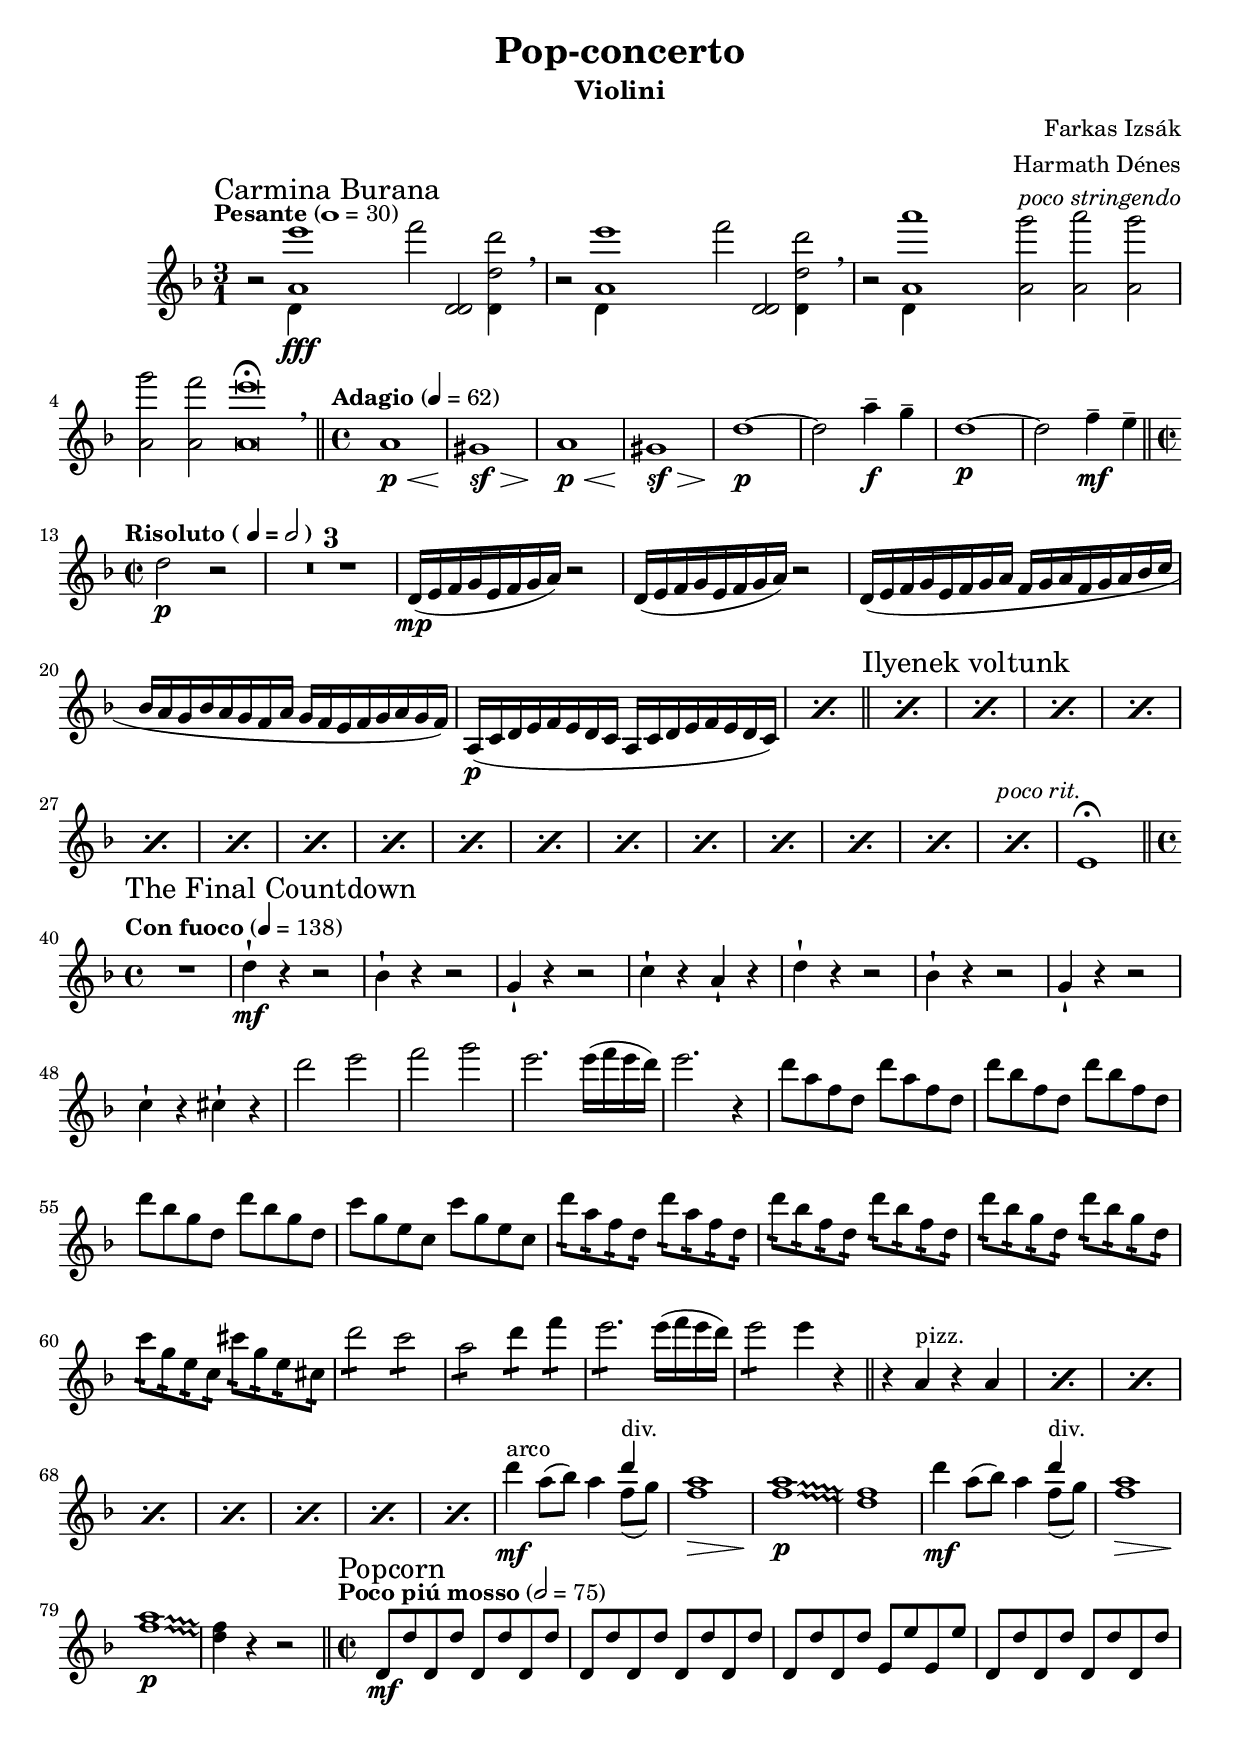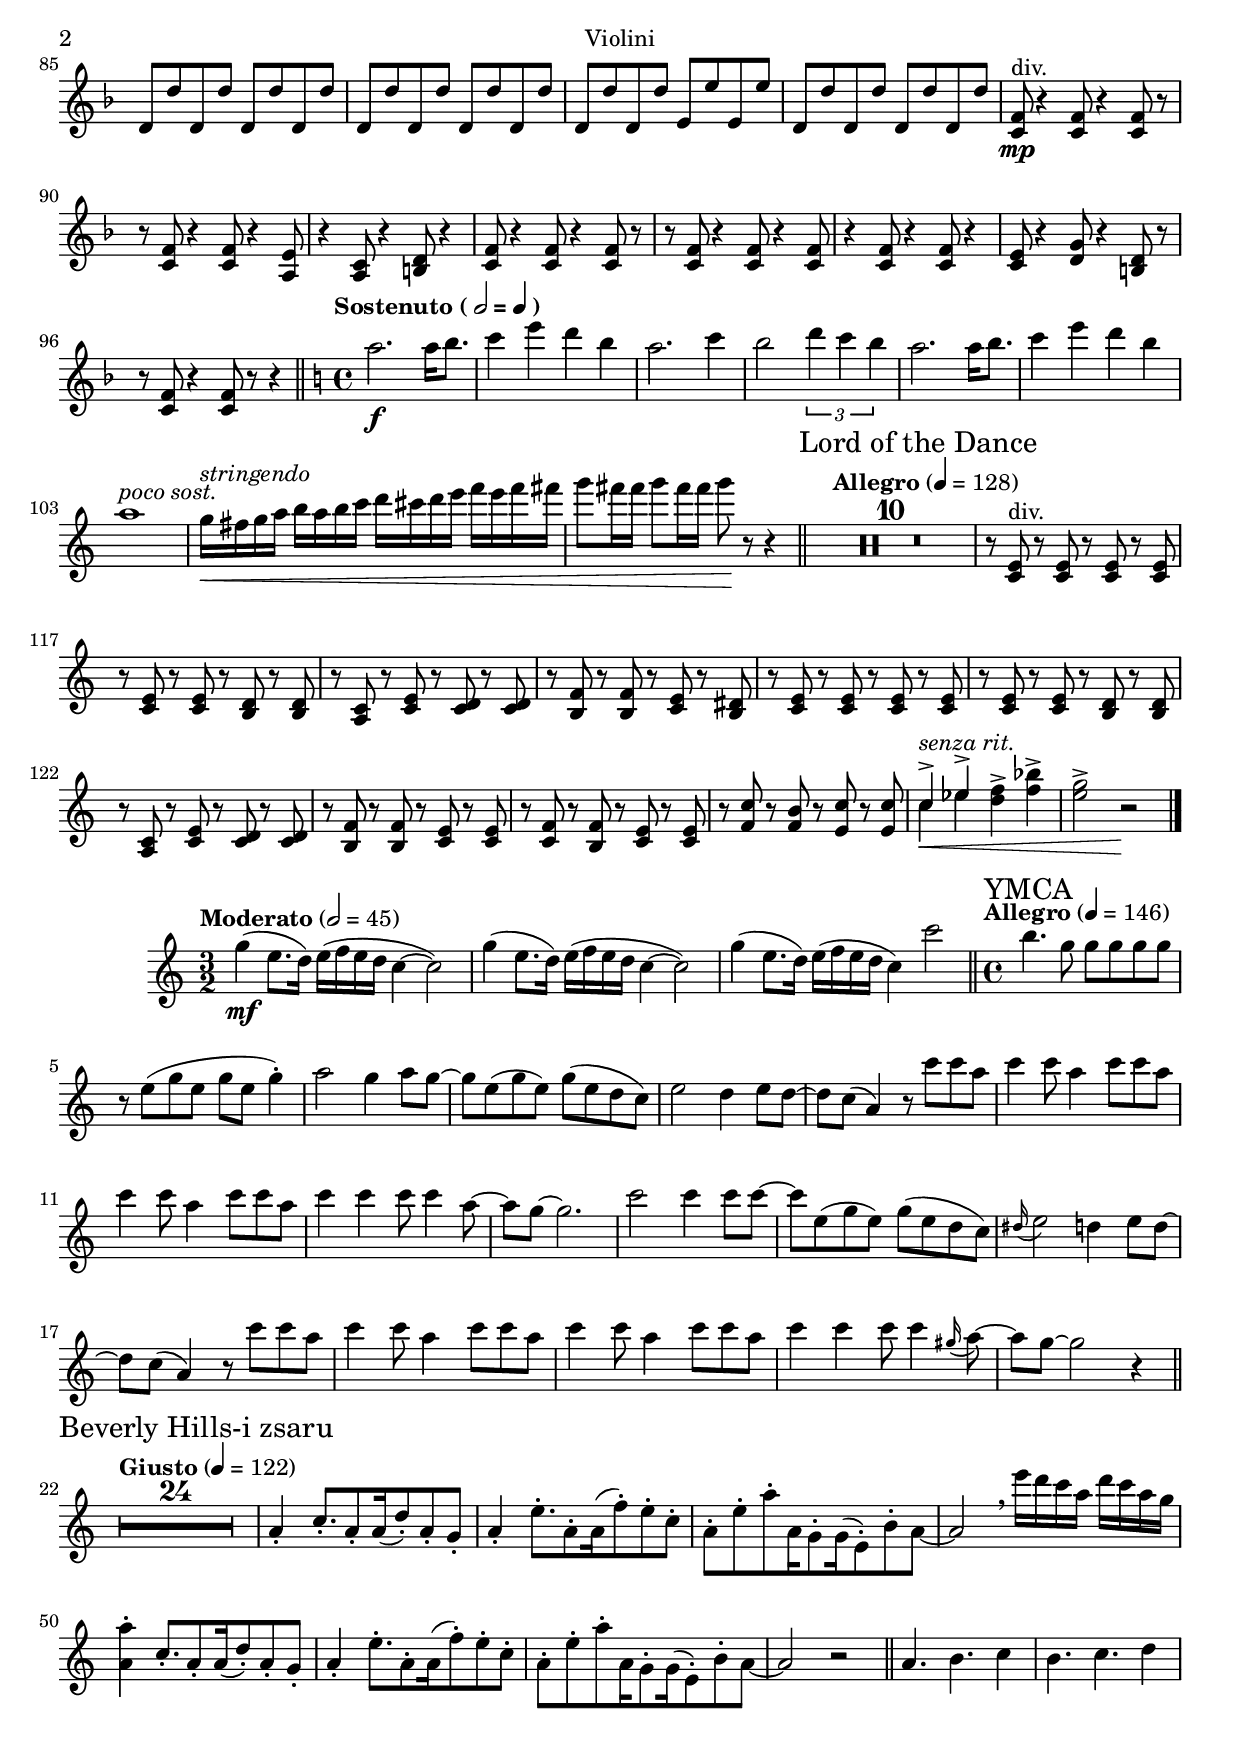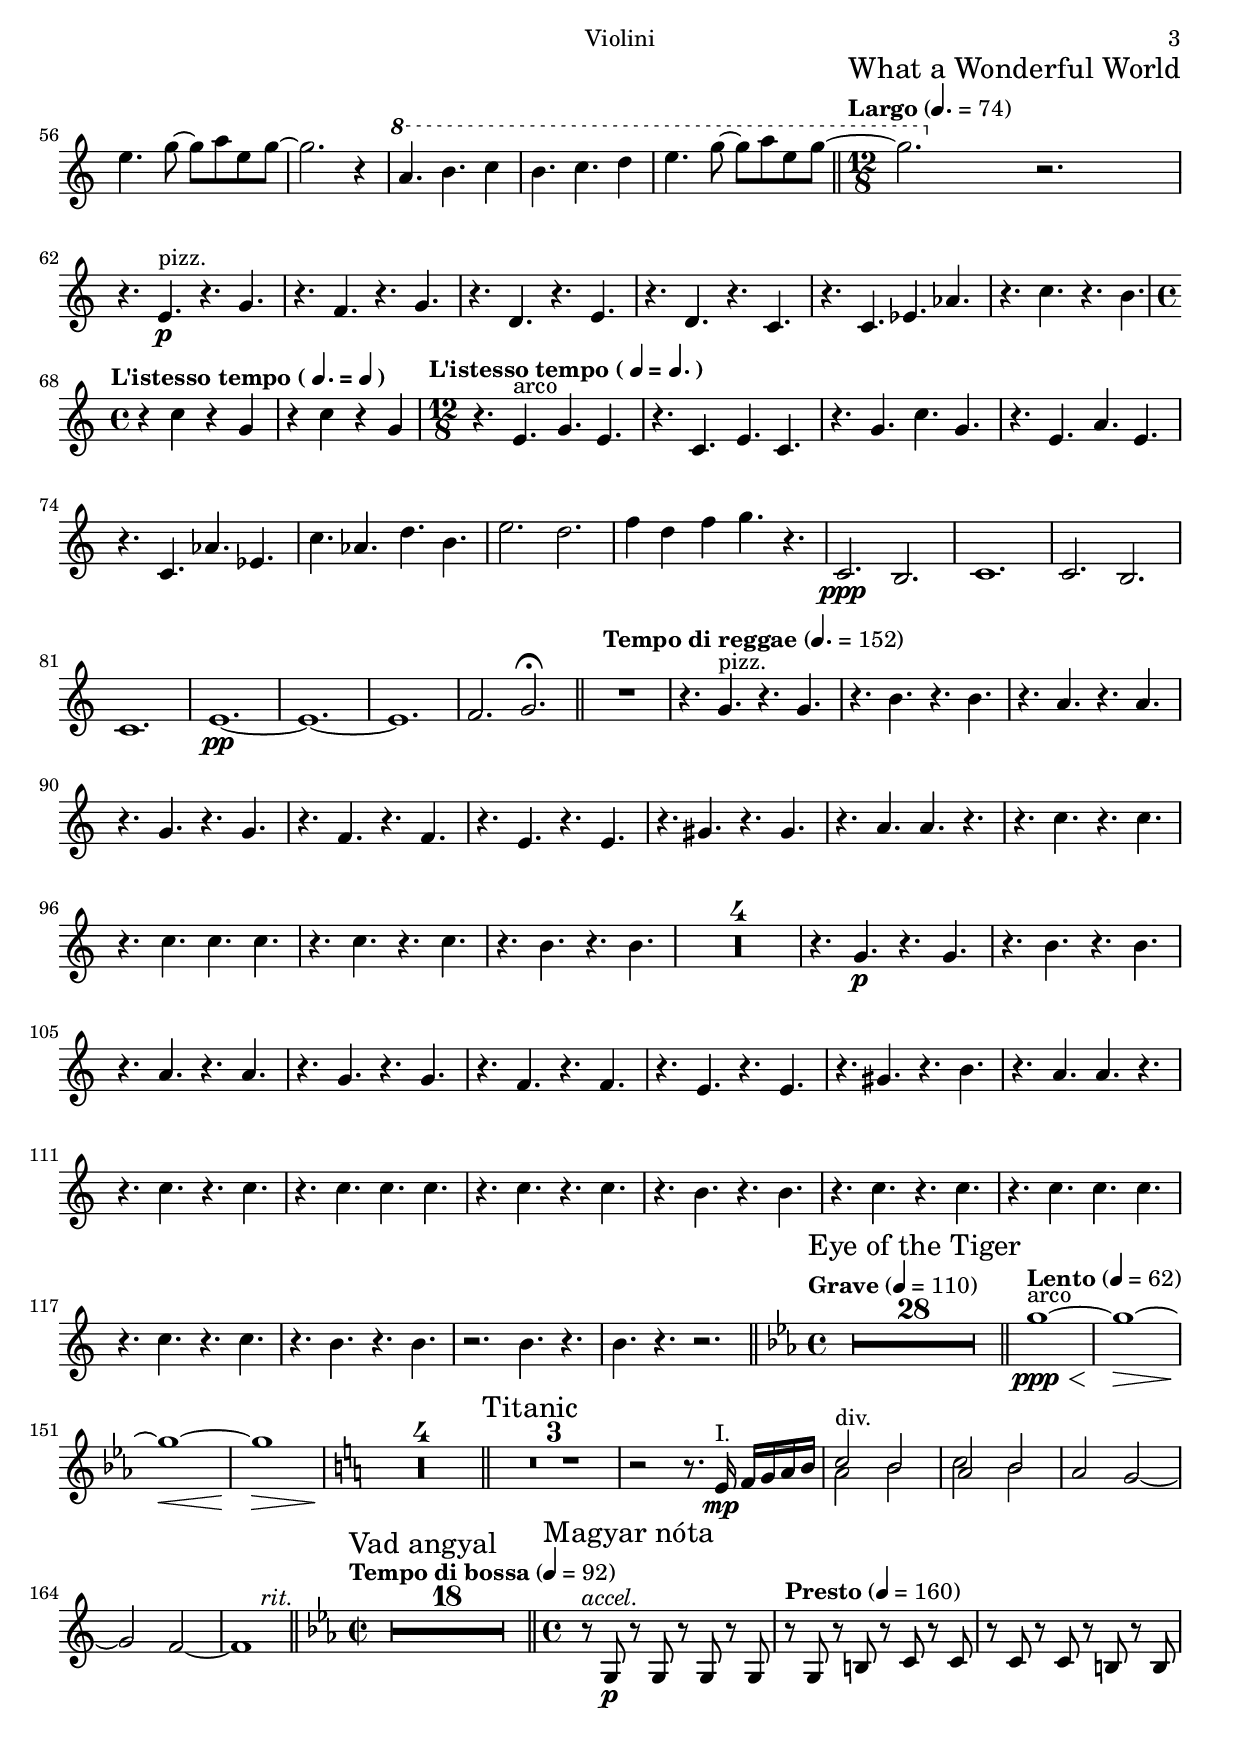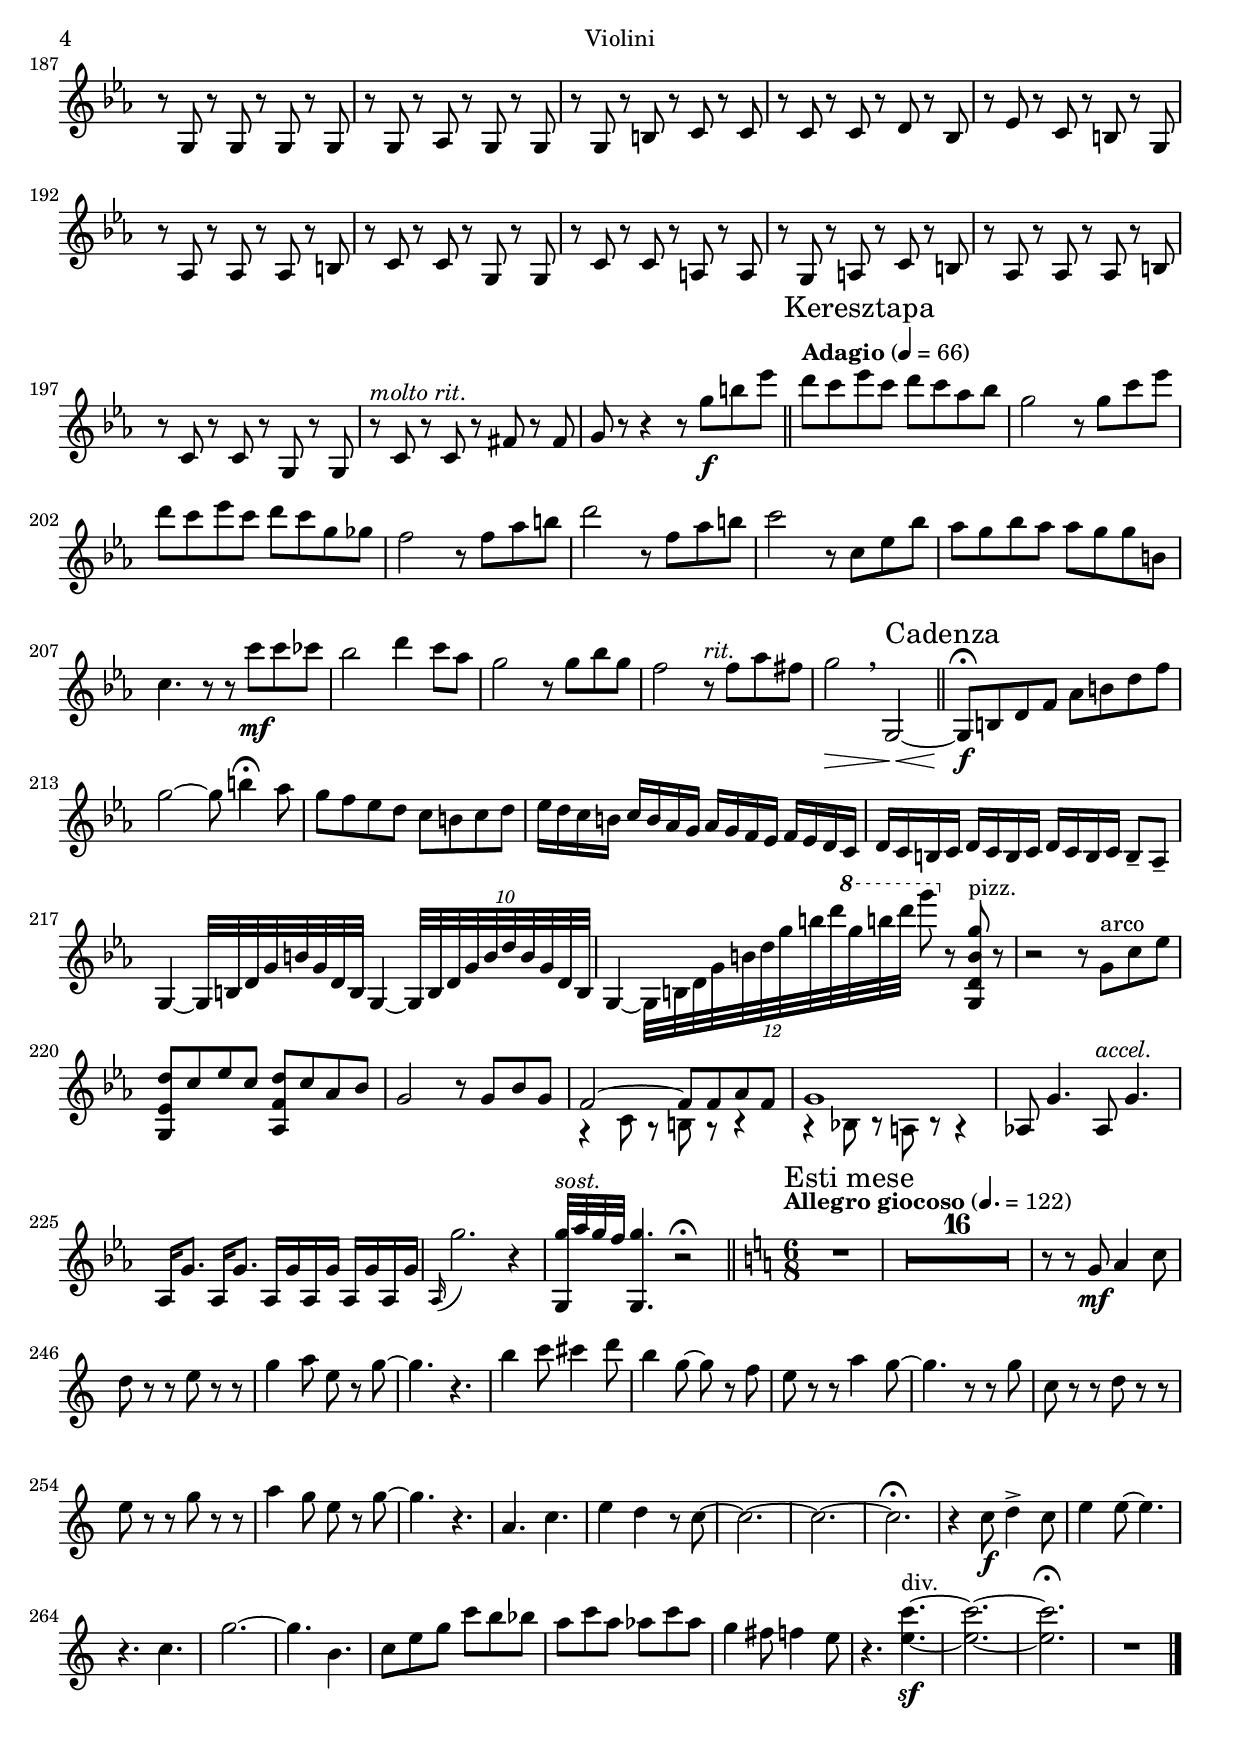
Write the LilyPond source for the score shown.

\include "Global.ly"

\header { instrument = "Violini" }

\score { << \GlobalMI \\ \oneVoice \VioliniMI >> }

\score { << \GlobalMII \\ \oneVoice \VioliniMII >> }

\paper { ragged-last-bottom = ##f }